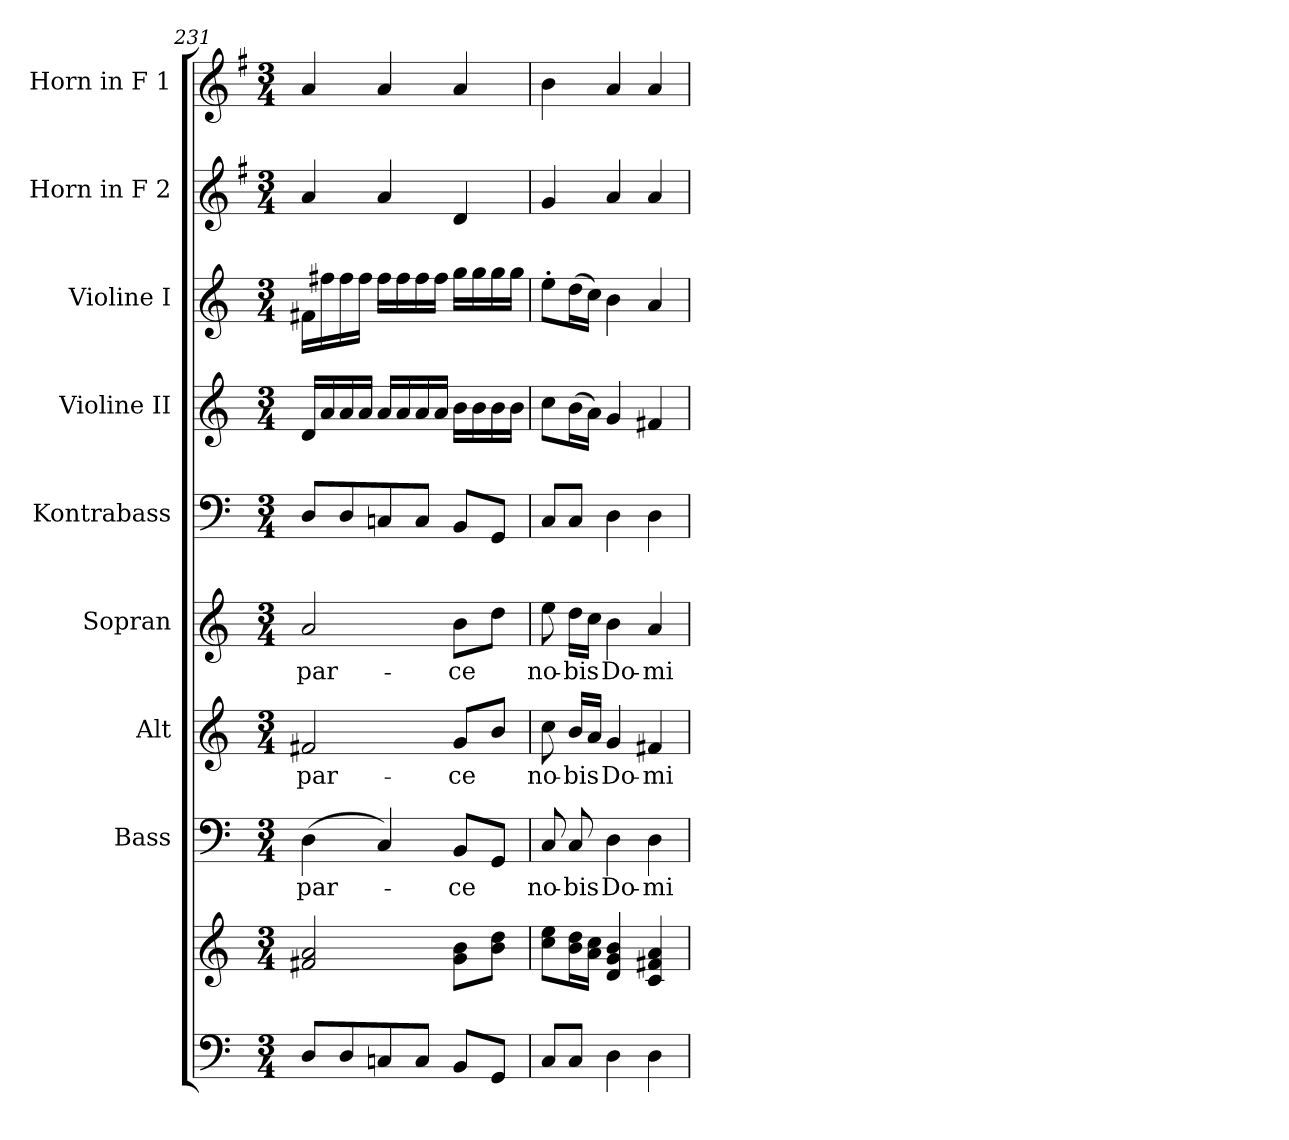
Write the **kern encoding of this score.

**kern	**kern	**kern	**text	**kern	**text	**kern	**text	**kern	**kern	**kern	**kern	**kern
*part9	*part9	*part8	*part8	*part7	*part7	*part6	*part6	*part5	*part4	*part3	*part2	*part1
*staff10	*staff9	*staff8	*staff8	*staff7	*staff7	*staff6	*staff6	*staff5	*staff4	*staff3	*staff2	*staff1
*	*	*I"Bass	*	*I"Alt	*	*I"Sopran	*	*I"Kontrabass	*I"Violine II	*I"Violine I	*I"Horn in F 2	*I"Horn in F 1
*	*	*I'B.	*	*I'A.	*	*I'S.	*	*I'Kb.	*I'Vl. II	*I'Vl. I	*I'Hrn. 2	*I'Hrn. 1
*clefF4	*clefG2	*clefF4	*	*clefG2	*	*clefG2	*	*clefF4	*clefG2	*clefG2	*clefG2	*clefG2
*	*	*	*	*	*	*	*	*ITrd7c12	*	*	*ITrd4c7	*ITrd4c7
*k[]	*k[]	*k[]	*	*k[]	*	*k[]	*	*k[]	*k[]	*k[]	*k[]	*k[]
*C:	*C:	*C:	*	*C:	*	*C:	*	*C:	*C:	*C:	*C:	*C:
*M3/4	*M3/4	*M3/4	*	*M3/4	*	*M3/4	*	*M3/4	*M3/4	*M3/4	*M3/4	*M3/4
=231	=231	=231	=231	=231	=231	=231	=231	=231	=231	=231	=231	=231
!	!	!	!LO:LY:b	!	!LO:LY:b	!	!LO:LY:b	!	!	!	!	!
8D/L	2f#X/ 2a/	(>4D\	par-	2f#X/	par-	2a/	par-	8DD/L	16d/LL	16f#X\LL	4d/	4d/
.	.	.	.	.	.	.	.	.	16a/	16ff#X\	.	.
8D/	.	.	.	.	.	.	.	8DD/	16a/	16ff#\	.	.
.	.	.	.	.	.	.	.	.	16a/JJ	16ff#\JJ	.	.
8Cn/	.	4C/)	.	.	.	.	.	8CCn/	16a/LL	16ff#\LL	4d/	4d/
.	.	.	.	.	.	.	.	.	16a/	16ff#\	.	.
8C/J	.	.	.	.	.	.	.	8CC/J	16a/	16ff#\	.	.
.	.	.	.	.	.	.	.	.	16a/JJ	16ff#\JJ	.	.
!	!	!	!LO:LY:b	!	!LO:LY:b	!	!LO:LY:b	!	!	!	!	!
8BB/L	8g\ 8b\L	8BB/L	-ce	8g/L	-ce	8b\L	-ce	8BBB/L	16b\LL	16gg\LL	4G/	4d/
.	.	.	.	.	.	.	.	.	16b\	16gg\	.	.
8GG/J	8b\ 8dd\J	8GG/J	.	8b/J	.	8dd\J	.	8GGG/J	16b\	16gg\	.	.
.	.	.	.	.	.	.	.	.	16b\JJ	16gg\JJ	.	.
=232	=232	=232	=232	=232	=232	=232	=232	=232	=232	=232	=232	=232
!	!	!	!LO:LY:b	!	!LO:LY:b	!	!LO:LY:b	!	!	!	!	!
8C/L	8cc\ 8ee\L	8C/	no-	8cc\	no-	8ee\	no-	8CC/L	8cc\L	8ee'>\L	4c/	4e\
!	!	!	!LO:LY:b	!	!LO:LY:b	!	!LO:LY:b	!	!	!	!	!
8C/J	16b\ 16dd\L	8C/	-bis	16b/LL	-bis	16dd\LL	-bis	8CC/J	(>16b\L	(>16dd\L	.	.
.	16a\ 16cc\JJ	.	.	16a/JJ	.	16cc\JJ	.	.	16a\JJ)	16cc\JJ)	.	.
!	!	!	!LO:LY:b	!	!LO:LY:b	!	!LO:LY:b	!	!	!	!	!
4D\	4d/ 4g/ 4b/	4D\	Do-	4g/	Do-	4b\	Do-	4DD\	4g/	4b\	4d/	4d/
!	!	!	!LO:LY:b	!	!LO:LY:b	!	!LO:LY:b	!	!	!	!	!
4D\	4c/ 4f#X/ 4a/	4D\	-mi-	4f#X/	-mi-	4a/	-mi-	4DD\	4f#X/	4a/	4d/	4d/
=	=	=	=	=	=	=	=	=	=	=	=	=
*-	*-	*-	*-	*-	*-	*-	*-	*-	*-	*-	*-	*-
